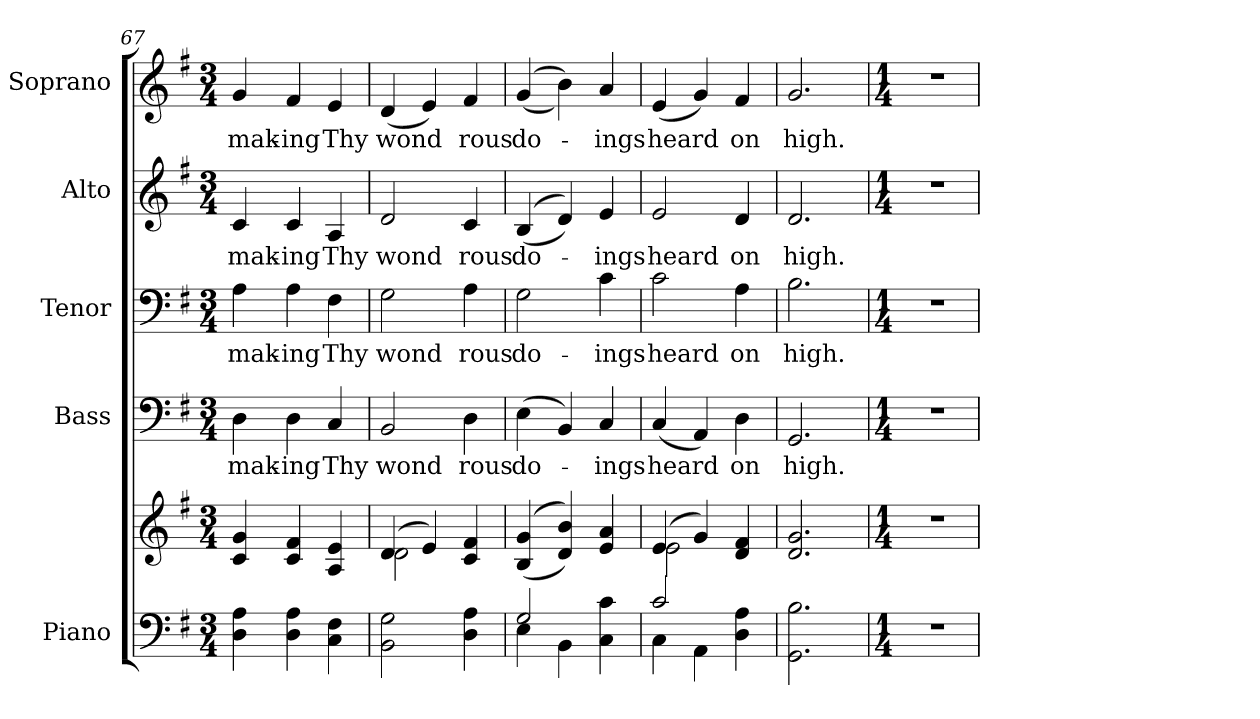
**kern	**kern	**kern	**text	**kern	**text	**kern	**text	**kern	**text
*part5	*part5	*part4	*part4	*part3	*part3	*part2	*part2	*part1	*part1
*staff6	*staff5	*staff4	*staff4	*staff3	*staff3	*staff2	*staff2	*staff1	*staff1
*I"Piano	*	*I"Bass	*	*I"Tenor	*	*I"Alto	*	*I"Soprano	*
*I'Pno.	*	*I'B.	*	*I'T.	*	*I'A.	*	*I'S.	*
*clefF4	*clefG2	*clefF4	*	*clefF4	*	*clefG2	*	*clefG2	*
*k[f#]	*k[f#]	*k[f#]	*	*k[f#]	*	*k[f#]	*	*k[f#]	*
*G:	*G:	*G:	*	*G:	*	*G:	*	*G:	*
*M3/4	*M3/4	*M3/4	*	*M3/4	*	*M3/4	*	*M3/4	*
=67	=67	=67	=67	=67	=67	=67	=67	=67	=67
!	!	!	!LO:LY:b:color=#000000	!	!	!	!	!	!
!	!	!	!	!	!LO:LY:b:color=#000000	!	!	!	!
!	!	!	!	!	!	!	!LO:LY:b:color=#000000	!	!
!	!	!	!	!	!	!	!	!	!LO:LY:b:color=#000000
4Di\ 4Ai	4ci/ 4gi	4Di\	mak-	4Ai\	mak-	4ci/	mak-	4gi/	mak-
!	!	!	!LO:LY:b:color=#000000	!	!	!	!	!	!
!	!	!	!	!	!LO:LY:b:color=#000000	!	!	!	!
!	!	!	!	!	!	!	!LO:LY:b:color=#000000	!	!
!	!	!	!	!	!	!	!	!	!LO:LY:b:color=#000000
4Di\ 4Ai	4ci/ 4f#i	4Di\	-ing	4Ai\	-ing	4ci/	-ing	4f#i/	-ing
!	!	!	!LO:LY:b:color=#000000	!	!	!	!	!	!
!	!	!	!	!	!LO:LY:b:color=#000000	!	!	!	!
!	!	!	!	!	!	!	!LO:LY:b:color=#000000	!	!
!	!	!	!	!	!	!	!	!	!LO:LY:b:color=#000000
4Ci\ 4F#i	4Ai/ 4ei	4Ci/	Thy	4F#i\	Thy	4Ai/	Thy	4ei/	Thy
=68	=68	=68	=68	=68	=68	=68	=68	=68	=68
*	*^	*	*	*	*	*	*	*	*
!	!	!	!	!LO:LY:b:color=#000000	!	!	!	!	!	!
!	!	!	!	!	!	!LO:LY:b:color=#000000	!	!	!	!
!	!	!	!	!	!	!	!	!LO:LY:b:color=#000000	!	!
!	!	!	!	!	!	!	!	!	!	!LO:LY:b:color=#000000
2BBi\ 2Gi	(4di/	2di\	2BBi/	wond	2Gi\	wond	2di/	wond	(4di/	wond
.	4ei/)	.	.	.	.	.	.	.	4ei/)	.
!	!	!	!	!LO:LY:b:color=#000000	!	!	!	!	!	!
!	!	!	!	!	!	!LO:LY:b:color=#000000	!	!	!	!
!	!	!	!	!	!	!	!	!LO:LY:b:color=#000000	!	!
!	!	!	!	!	!	!	!	!	!	!LO:LY:b:color=#000000
4Di\ 4Ai	4ci/ 4f#i	4ryy	4Di\	rous	4Ai\	rous	4ci/	rous	4f#i/	rous
*	*v	*v	*	*	*	*	*	*	*	*
!!LO:PB:g=z
=69	=69	=69	=69	=69	=69	=69	=69	=69	=69
*^	*	*	*	*	*	*	*	*	*
*	*	*^	*	*	*	*	*	*	*	*
!	!	!	!	!	!LO:LY:b:color=#000000	!	!	!	!	!	!
*	*	*v	*v	*	*	*	*	*	*	*	*
*	*	*^	*	*	*	*	*	*	*	*
!	!	!	!	!	!	!	!LO:LY:b:color=#000000	!	!	!	!
*	*	*v	*v	*	*	*	*	*	*	*	*
*	*	*^	*	*	*	*	*	*	*	*
!	!	!	!	!	!	!	!	!	!LO:LY:b:color=#000000	!	!
*	*	*v	*v	*	*	*	*	*	*	*	*
*	*	*^	*	*	*	*	*	*	*	*
!	!	!	!	!	!	!	!	!	!	!	!LO:LY:b:color=#000000
*	*	*v	*v	*	*	*	*	*	*	*	*
2Gi/	4Ei\	((4Bi/ 4gi	(4Ei\	do-	2Gi\	do-	((4Bi/	do-	((4gi/	do-
.	4BBi\	4di/ 4bi))	4BBi/)	.	.	.	4di/))	.	4bi\))	.
!	!	!	!	!LO:LY:b:color=#000000	!	!	!	!	!	!
!	!	!	!	!	!	!LO:LY:b:color=#000000	!	!	!	!
!	!	!	!	!	!	!	!	!LO:LY:b:color=#000000	!	!
!	!	!	!	!	!	!	!	!	!	!LO:LY:b:color=#000000
4Ci\ 4ci	4ryy	4ei/ 4ai	4Ci/	-ings	4ci\	-ings	4ei/	-ings	4ai/	-ings
=70	=70	=70	=70	=70	=70	=70	=70	=70	=70	=70
*	*	*^	*	*	*	*	*	*	*	*
!	!	!	!	!	!LO:LY:b:color=#000000	!	!	!	!	!	!
!	!	!	!	!	!	!	!LO:LY:b:color=#000000	!	!	!	!
!	!	!	!	!	!	!	!	!	!LO:LY:b:color=#000000	!	!
!	!	!	!	!	!	!	!	!	!	!	!LO:LY:b:color=#000000
2ci/	4Ci\	(4ei/	2ei\	(4Ci/	heard	2ci\	heard	2ei/	heard	(4ei/	heard
.	4AAi\	4gi/)	.	4AAi/)	.	.	.	.	.	4gi/)	.
!	!	!	!	!	!LO:LY:b:color=#000000	!	!	!	!	!	!
!	!	!	!	!	!	!	!LO:LY:b:color=#000000	!	!	!	!
!	!	!	!	!	!	!	!	!	!LO:LY:b:color=#000000	!	!
!	!	!	!	!	!	!	!	!	!	!	!LO:LY:b:color=#000000
4Di\ 4Ai	4ryy	4di/ 4f#i	4ryy	4Di\	on	4Ai\	on	4di/	on	4f#i/	on
*v	*v	*	*	*	*	*	*	*	*	*	*
*	*v	*v	*	*	*	*	*	*	*	*
=71	=71	=71	=71	=71	=71	=71	=71	=71	=71
*^	*^	*	*	*	*	*	*	*	*
!	!	!	!	!	!LO:LY:b:color=#000000	!	!	!	!	!	!
*v	*v	*	*	*	*	*	*	*	*	*	*
*	*v	*v	*	*	*	*	*	*	*	*
*^	*^	*	*	*	*	*	*	*	*
!	!	!	!	!	!	!	!LO:LY:b:color=#000000	!	!	!	!
*v	*v	*	*	*	*	*	*	*	*	*	*
*	*v	*v	*	*	*	*	*	*	*	*
*^	*^	*	*	*	*	*	*	*	*
!	!	!	!	!	!	!	!	!	!LO:LY:b:color=#000000	!	!
*v	*v	*	*	*	*	*	*	*	*	*	*
*	*v	*v	*	*	*	*	*	*	*	*
*^	*^	*	*	*	*	*	*	*	*
!	!	!	!	!	!	!	!	!	!	!	!LO:LY:b:color=#000000
*v	*v	*	*	*	*	*	*	*	*	*	*
*	*v	*v	*	*	*	*	*	*	*	*
2.GGi\ 2.Bi	2.di/ 2.gi	2.GGi/	high.	2.Bi\	high.	2.di/	high.	2.gi/	high.
!!LO:PB:g=z
=72	=72	=72	=72	=72	=72	=72	=72	=72	=72
*M1/4	*M1/4	*M1/4	*	*M1/4	*	*M1/4	*	*M1/4	*
!LO:N:vis=1	!LO:N:vis=1	!LO:N:vis=1	!	!LO:N:vis=1	!	!LO:N:vis=1	!	!LO:N:vis=1	!
4r	4r	4r	.	4r	.	4r	.	4r	.
=	=	=	=	=	=	=	=	=	=
*-	*-	*-	*-	*-	*-	*-	*-	*-	*-
